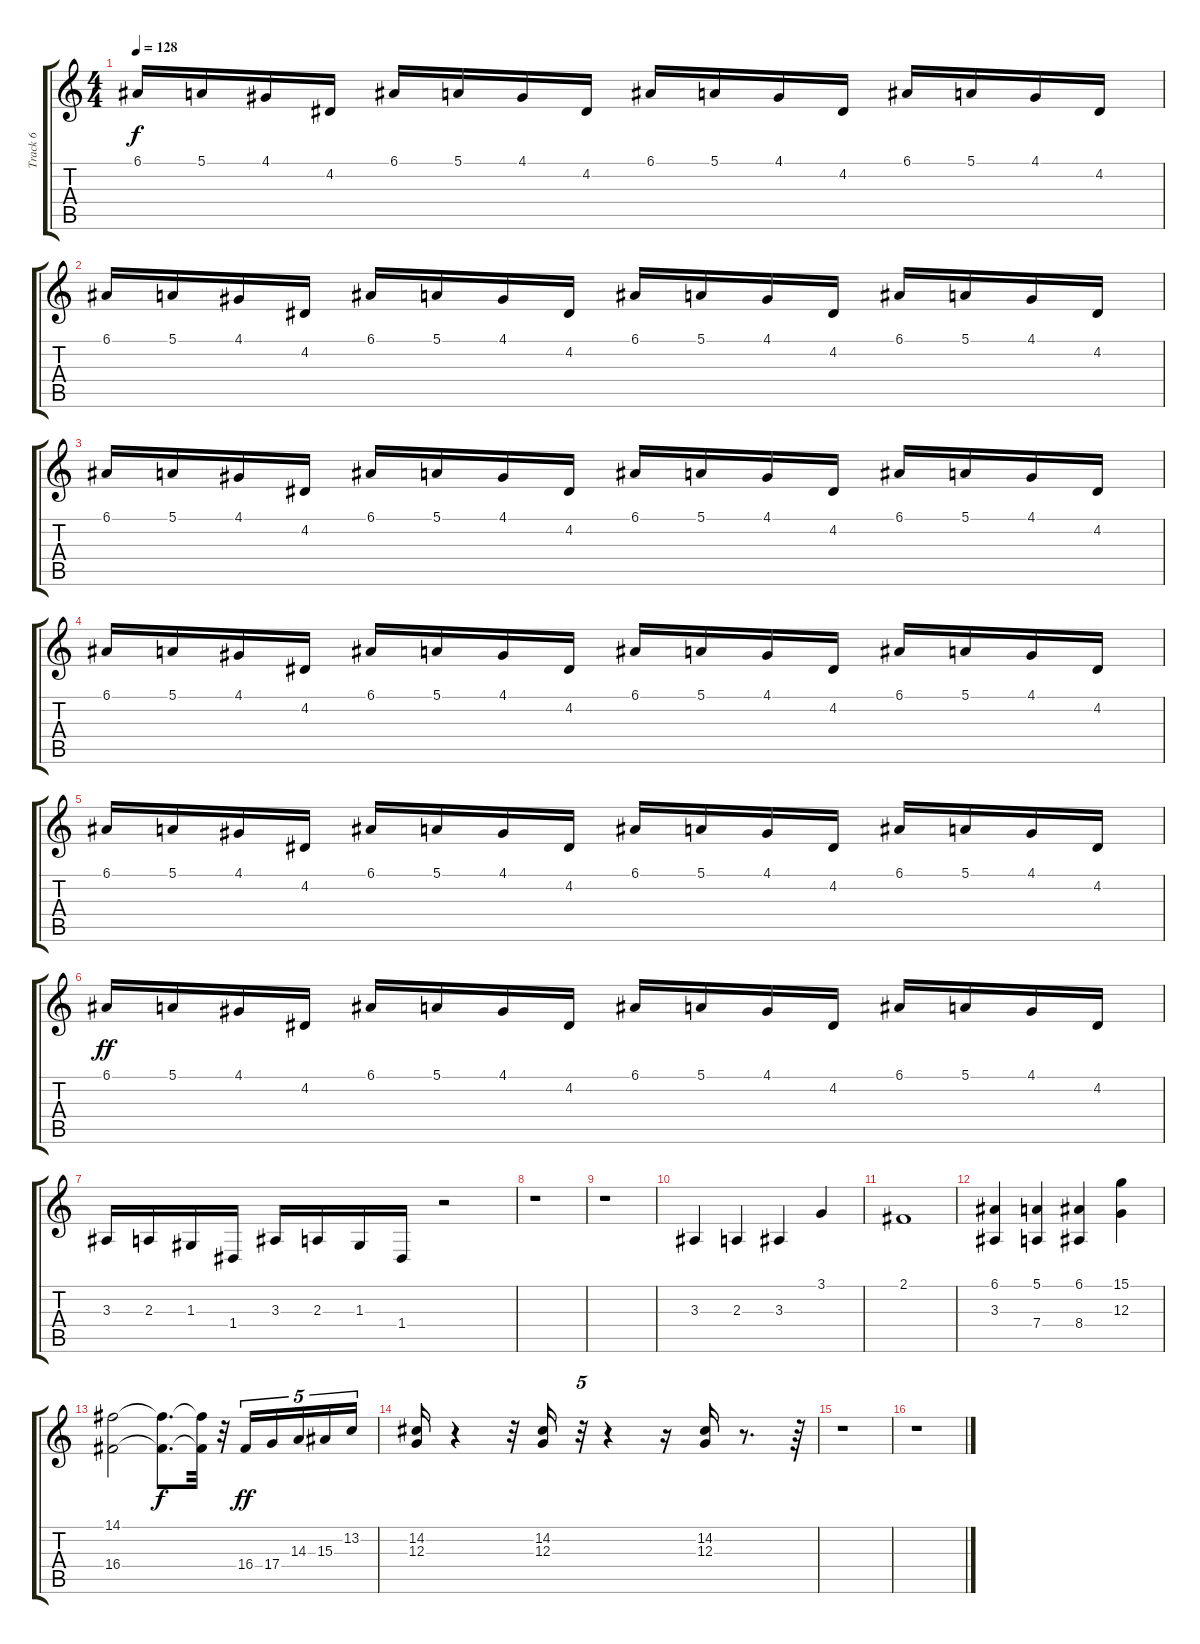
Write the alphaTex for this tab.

\track ("Track 6" "Track 6") {instrument altosax}
\staff {score tabs}
\tuning (E4 B3 G3 D3 A2 E2) {hide}
\ts (4 4)
\tempo 128
\clef g2
\ks c
6.1.16{dy f} 5.1.16 4.1.16 4.2.16 6.1.16 5.1.16 4.1.16 4.2.16 6.1.16 5.1.16 4.1.16 4.2.16 6.1.16 5.1.16 4.1.16 4.2.16 |
6.1.16 5.1.16 4.1.16 4.2.16 6.1.16 5.1.16 4.1.16 4.2.16 6.1.16 5.1.16 4.1.16 4.2.16 6.1.16 5.1.16 4.1.16 4.2.16 |
6.1.16 5.1.16 4.1.16 4.2.16 6.1.16 5.1.16 4.1.16 4.2.16 6.1.16 5.1.16 4.1.16 4.2.16 6.1.16 5.1.16 4.1.16 4.2.16 |
6.1.16 5.1.16 4.1.16 4.2.16 6.1.16 5.1.16 4.1.16 4.2.16 6.1.16 5.1.16 4.1.16 4.2.16 6.1.16 5.1.16 4.1.16 4.2.16 |
6.1.16 5.1.16 4.1.16 4.2.16 6.1.16 5.1.16 4.1.16 4.2.16 6.1.16 5.1.16 4.1.16 4.2.16 6.1.16 5.1.16 4.1.16 4.2.16 |
6.1.16{dy ff} 5.1.16 4.1.16 4.2.16 6.1.16 5.1.16 4.1.16 4.2.16 6.1.16 5.1.16 4.1.16 4.2.16 6.1.16 5.1.16 4.1.16 4.2.16 |
3.3.16 2.3.16 1.3.16 1.4.16 3.3.16 2.3.16 1.3.16 1.4.16 r.2 |
r.1 |
r.1 |
3.3.4 2.3.4 3.3.4 3.1.4 |
2.1.1 |
(6.1 3.3).4 (5.1 7.4).4 (6.1 8.4).4 (15.1 12.3).4 |
(14.1 16.4).2 (14.1{t} 16.4{t}).8{d dy f} (14.1{t} 16.4{t}).32 r.32 16.4.16{tu (5 4) dy ff} 17.4.16{tu (5 4)} 14.3.16{tu (5 4)} 15.3.16{tu (5 4)} 13.2.16{tu (5 4)} |
(14.2 12.3).16 r.4 r.32 (14.2 12.3).16 r.32{tu (5 4)} r.4 r.16 (14.2 12.3).16 r.8{d} r.64 |
r.1 |
r.1
